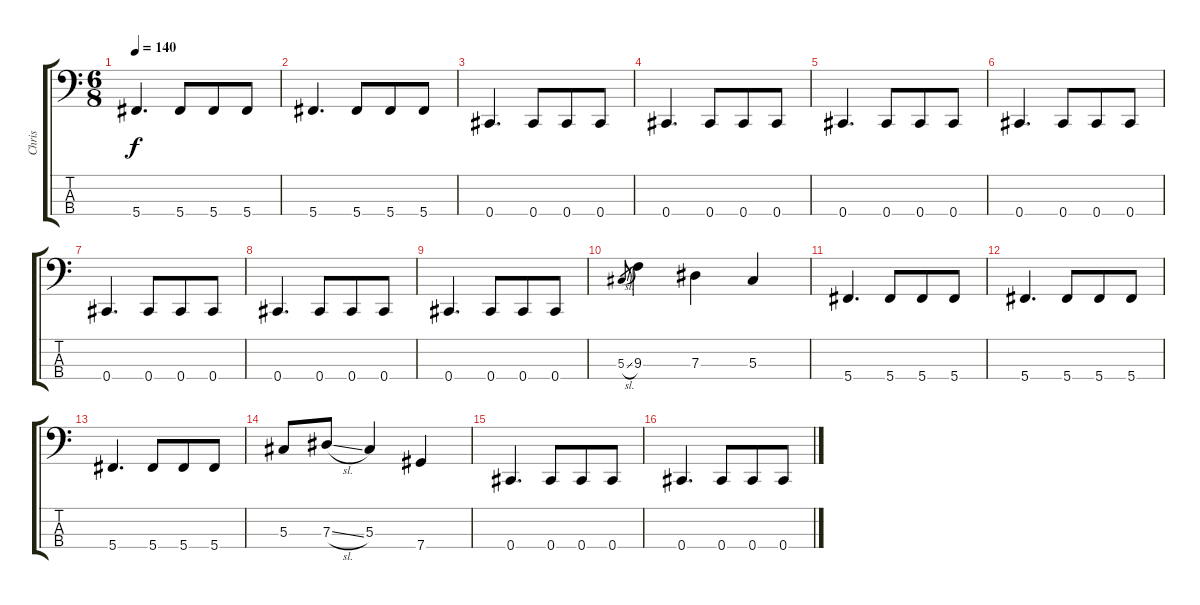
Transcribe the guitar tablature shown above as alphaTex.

\track ("Chris" "Chris") {instrument electricbasspick}
\staff {score tabs}
\tuning (Gb2 Db2 Ab1 Db1) {hide}
\ts (6 8)
\tempo 140
\clef f4
\ks c
5.4.4{d dy f} 5.4.8 5.4.8 5.4.8 |
5.4.4{d} 5.4.8 5.4.8 5.4.8 |
0.4.4{d} 0.4.8 0.4.8 0.4.8 |
0.4.4{d} 0.4.8 0.4.8 0.4.8 |
0.4.4{d} 0.4.8 0.4.8 0.4.8 |
0.4.4{d} 0.4.8 0.4.8 0.4.8 |
0.4.4{d} 0.4.8 0.4.8 0.4.8 |
0.4.4{d} 0.4.8 0.4.8 0.4.8 |
0.4.4{d} 0.4.8 0.4.8 0.4.8 |
5.3{sl}.8{gr} 9.3.4 7.3.4 5.3.4 |
5.4.4{d} 5.4.8 5.4.8 5.4.8 |
5.4.4{d} 5.4.8 5.4.8 5.4.8 |
5.4.4{d} 5.4.8 5.4.8 5.4.8 |
5.3.8 7.3{sl}.8 5.3.4 7.4.4 |
0.4.4{d} 0.4.8 0.4.8 0.4.8 |
0.4.4{d} 0.4.8 0.4.8 0.4.8
